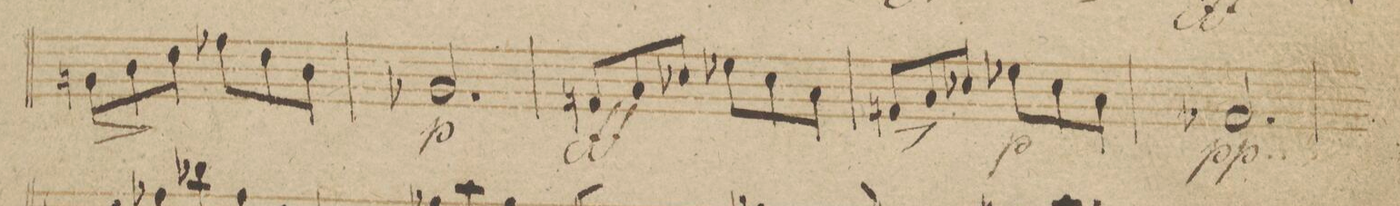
**kern	**dynam
*I"Violoncello et Baſso.	*
*clefF4	*
*k[b-]	*
*M6/8	*
8BBn\L	>
8D\	.
8F\J	]
8A-X\L	.
8F\	.
8D\J	.
=84	=84
2.BB-X/	p
=85	=85
8AAn/L	ff
8C/	.
8E-X/J	.
8G-X\L	.
8E-\	.
8C\J	.
=86	=86
8AAn/L	>
8C/	.
.	]
8E-X/J	.
8G-X\L	p
8E-\	.
8C\J	.
=87	=87
2.AA-X/	pp
=88	=88
*-	*-
